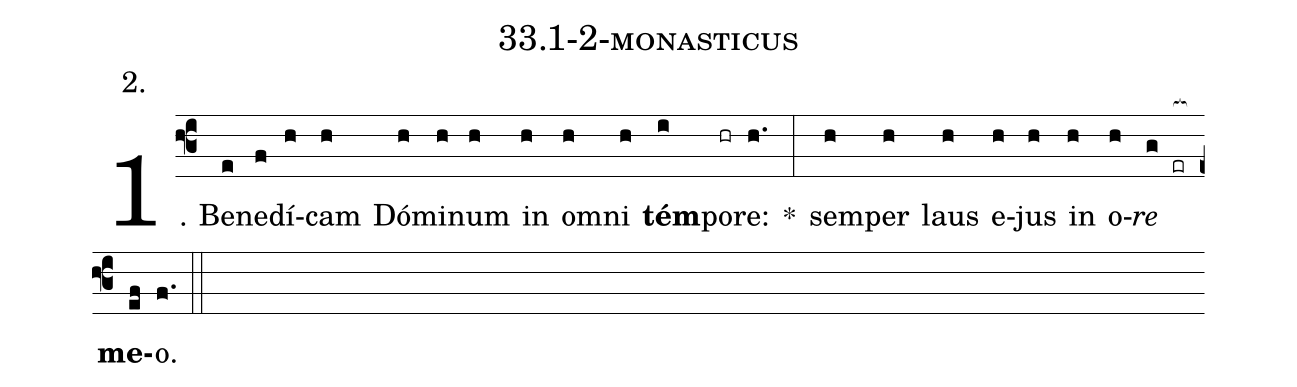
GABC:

name: 33.1-2-monasticus;
annotation: 2.;
%%
(f3)1. Be(e)ne(f)dí(h)cam(h) Dó(h)mi(h)num(h) in(h) om(h)ni(h) <b>tém</b>(i)po(hr)re:(h.) *(:) sem(h)per(h) laus(h) e(h)jus(h) in(h) o(h)<i>re</i>(g er[ocb:1{]) <b>me</b>(ef[ocb:0}])o.(f.) (::)
